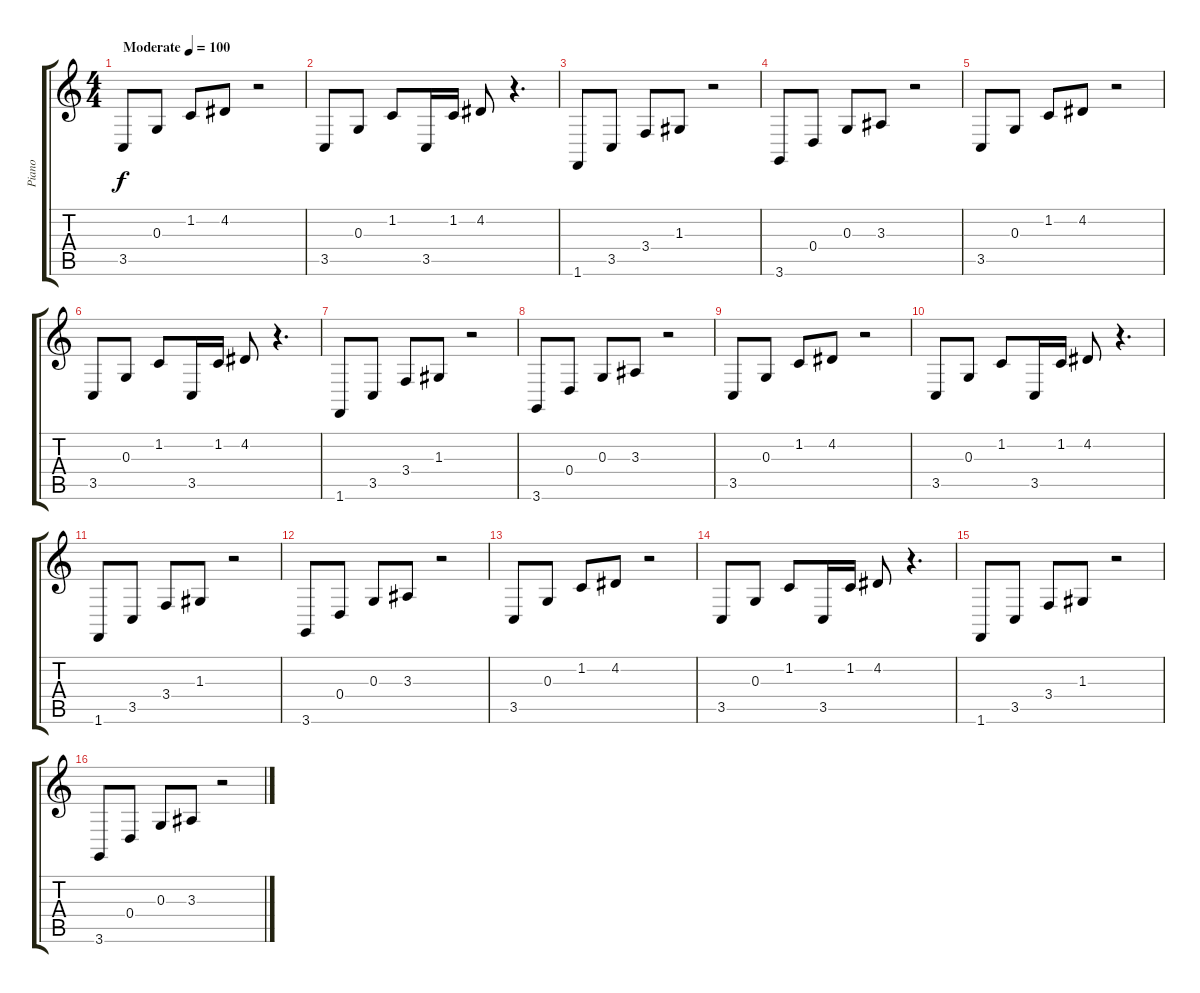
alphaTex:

\track ("Piano" "Piano") {instrument electricpiano1}
\staff {score tabs}
\tuning (E4 B3 G3 D3 A2 E2) {hide}
\ts (4 4)
\tempo (100 "Moderate")
\clef g2
\ks c
3.5.8{dy f instrument electricpiano1} 0.3.8 1.2.8 4.2.8 r.2 |
3.5.8 0.3.8 1.2.8 3.5.16 1.2.16 4.2.8 r.4{d} |
1.6.8 3.5.8 3.4.8 1.3.8 r.2 |
3.6.8 0.4.8 0.3.8 3.3.8 r.2 |
3.5.8 0.3.8 1.2.8 4.2.8 r.2 |
3.5.8 0.3.8 1.2.8 3.5.16 1.2.16 4.2.8 r.4{d} |
1.6.8 3.5.8 3.4.8 1.3.8 r.2 |
3.6.8 0.4.8 0.3.8 3.3.8 r.2 |
3.5.8 0.3.8 1.2.8 4.2.8 r.2 |
3.5.8 0.3.8 1.2.8 3.5.16 1.2.16 4.2.8 r.4{d} |
1.6.8 3.5.8 3.4.8 1.3.8 r.2 |
3.6.8 0.4.8 0.3.8 3.3.8 r.2 |
3.5.8 0.3.8 1.2.8 4.2.8 r.2 |
3.5.8 0.3.8 1.2.8 3.5.16 1.2.16 4.2.8 r.4{d} |
1.6.8 3.5.8 3.4.8 1.3.8 r.2 |
3.6.8 0.4.8 0.3.8 3.3.8 r.2
